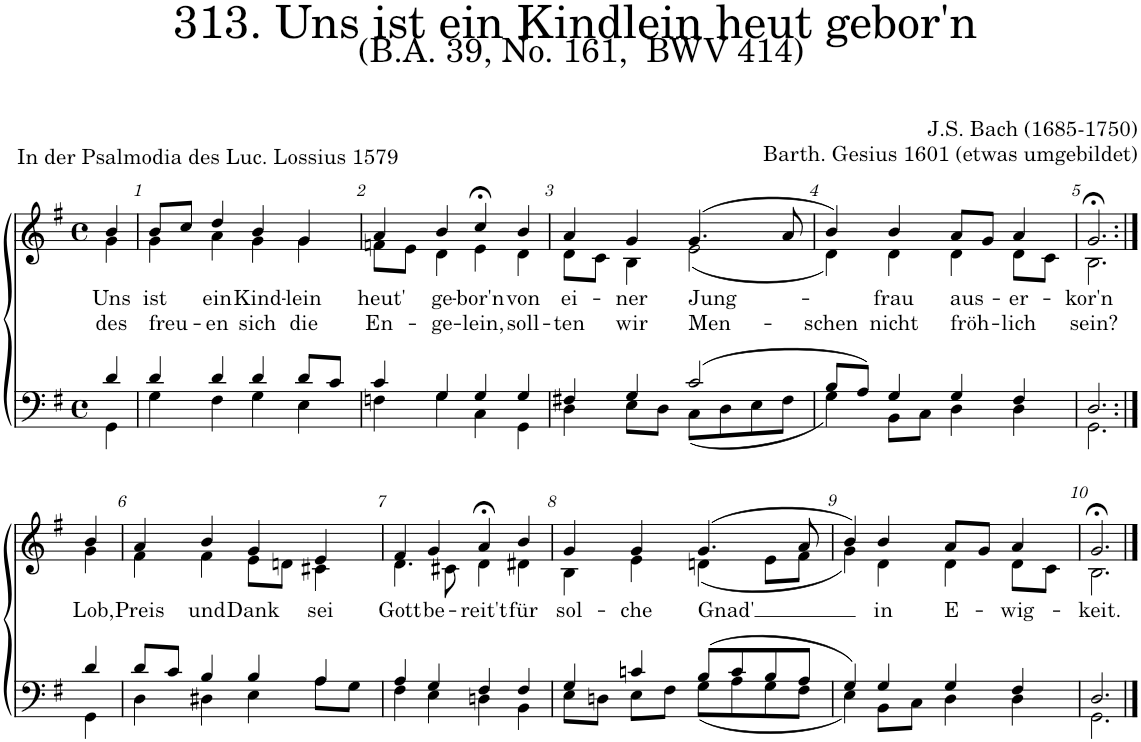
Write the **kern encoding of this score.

**kern	**kern	**text	**text
*part2	*part1	*part1	*part1
*staff2	*staff1	*staff1	*staff1
*I"Tenor/Bass	*I"Soprano/Alto	*	*
*clefF4	*clefG2	*	*
*k[f#]	*k[f#]	*	*
*M4/4	*M4/4	*	*
*met(c)	*met(c)	*	*
=	=	=	=
*^	*	*	*
!	!	!	!LO:LY:b	!LO:LY:b
*	*	*^	*	*
4d/	4GG\	4b;<,/	4g\	Uns	des
=1	=1	=1	=1	=1	=1
!	!	!	!	!LO:LY:b	!LO:LY:b
4d/	4G\	8b/L	4g\	ist	freu-
.	.	8cc/J	.	.	.
!	!	!	!	!LO:LY:b	!LO:LY:b
4d/	4F#\	4dd;<,/	4a\	ein	-en
!	!	!	!	!LO:LY:b	!LO:LY:b
4d/	4G\	4b/	4g\	Kind-	sich
!	!	!	!	!LO:LY:b	!LO:LY:b
8d/L	4E\	4g/	4g\	-lein	die
8c/J	.	.	.	.	.
=2	=2	=2	=2	=2	=2
!	!	!	!	!LO:LY:b	!LO:LY:b
4c/	4Fn\	4a/	8fn\L	heut'	En-
.	.	.	8e\J	.	.
!	!	!	!	!LO:LY:b	!LO:LY:b
4G/	4G\	4b/	4d\	ge-	-ge-
!	!	!	!	!LO:LY:b	!LO:LY:b
4G/	4C\	4cc;<,/	4e\	-bor'n	-lein,
!	!	!	!	!LO:LY:b	!LO:LY:b
4G/	4GG\	4b/	4d\	von	soll-
=3	=3	=3	=3	=3	=3
!	!	!	!	!LO:LY:b	!LO:LY:b
4F#X/	4D\	4a/	8d\L	ei-	-ten
.	.	.	8c\J	.	.
!	!	!	!	!LO:LY:b	!LO:LY:b
4G/	8E\L	4g/	4B\	-ner	wir
.	8D\J	.	.	.	.
!	!	!	!	!LO:LY:b	!LO:LY:b
(2c/	(8C\L	(4.g/	(2e\	Jung-	Men-
.	8D\	.	.	.	.
.	8E\	.	.	.	.
.	8F#\J	8a/	.	.	.
=4	=4	=4	=4	=4	=4
!	!	!	!	!	!LO:LY:b
8B/L	4G\)	4b;</)	4d\)	.	-schen
8A/J)	.	.	.	.	.
!	!	!	!	!LO:LY:b	!LO:LY:b
4G/	8BB\L	4b/	4d\	-frau	nicht
.	8C\J	.	.	.	.
!	!	!	!	!LO:LY:b	!LO:LY:b
4G/	4D\	8a/L	4d\	aus-	fröh-
.	.	8g/J	.	.	.
!	!	!	!	!LO:LY:b	!LO:LY:b
4F#/	4D\	4a/	8d\L	-er-	-lich
.	.	.	8c\J	.	.
=5	=5	=5	=5	=5	=5
!	!	!	!	!LO:LY:b	!LO:LY:b
2.D/	2.GG\	2.g;<,/	2.B\	-kor'n	sein?
!!LO:LB:g=z	!!
=5X1:|!	=5X1:|!	=5X1:|!	=5X1:|!	=5X1:|!	=5X1:|!
!	!	!	!	!LO:LY:b	!
4d/	4GG\	4b,/	4g\	Lob,	.
=6	=6	=6	=6	=6	=6
!	!	!	!	!LO:LY:b	!
8d/L	4D\	4a/	4f#\	Preis	.
8c/J	.	.	.	.	.
!	!	!	!	!LO:LY:b	!
4B/	4D#X\	4b/	4f#\	und	.
!	!	!	!	!LO:LY:b	!
4B/	4E\	4g/	8e\L	Dank	.
.	.	.	8dn\J	.	.
!	!	!	!	!LO:LY:b	!
4A/	8A\L	4e/	4c#X\	sei	.
.	8G\J	.	.	.	.
=7	=7	=7	=7	=7	=7
!	!	!	!	!LO:LY:b	!
4A/	4F#\	4f#;</	4.d\	Gott	.
!	!	!	!	!LO:LY:b	!
4G/	4E\	4g/	.	be-	.
.	.	.	8c#X\	.	.
!	!	!	!	!LO:LY:b	!
4F#/	4Dn\	4a;<,/	4d\	-reit't	.
!	!	!	!	!LO:LY:b	!
4F#/	4BB\	4b/	4d#X\	für	.
=8	=8	=8	=8	=8	=8
!	!	!	!	!LO:LY:b	!
4G/	8E\L	4g;</	4B\	sol-	.
.	8Dn\J	.	.	.	.
!	!	!	!	!LO:LY:b	!
4cn/	8E\L	4g/	4e\	-che	.
.	8F#\J	.	.	.	.
!	!	!	!	!LO:LY:b	!
(8B/L	(8G\L	(4.g/	(4dn\	Gnad'	.
8c/	8A\	.	.	.	.
8B/	8G\	.	8e\L	.	.
8A/J	8F#\J	8a/	8f#\J	.	.
=9	=9	=9	=9	=9	=9
4G/)	4E\)	4b;<,/)	4g\)	.	.
!	!	!	!	!LO:LY:b	!
4G/	8BB\L	4b/	4d\	in	.
.	8C\J	.	.	.	.
!	!	!	!	!LO:LY:b	!
4G/	4D\	8a/L	4d\	E-	.
.	.	8g/J	.	.	.
!	!	!	!	!LO:LY:b	!
4F#/	4D\	4a/	8d\L	-wig-	.
.	.	.	8c\J	.	.
=10	=10	=10	=10	=10	=10
!	!	!	!	!LO:LY:b	!
2.D/	2.GG\	2.g;</	2.B\	-keit.	.
*v	*v	*	*	*	*
*	*v	*v	*	*
==	==	==	==
*-	*-	*-	*-
